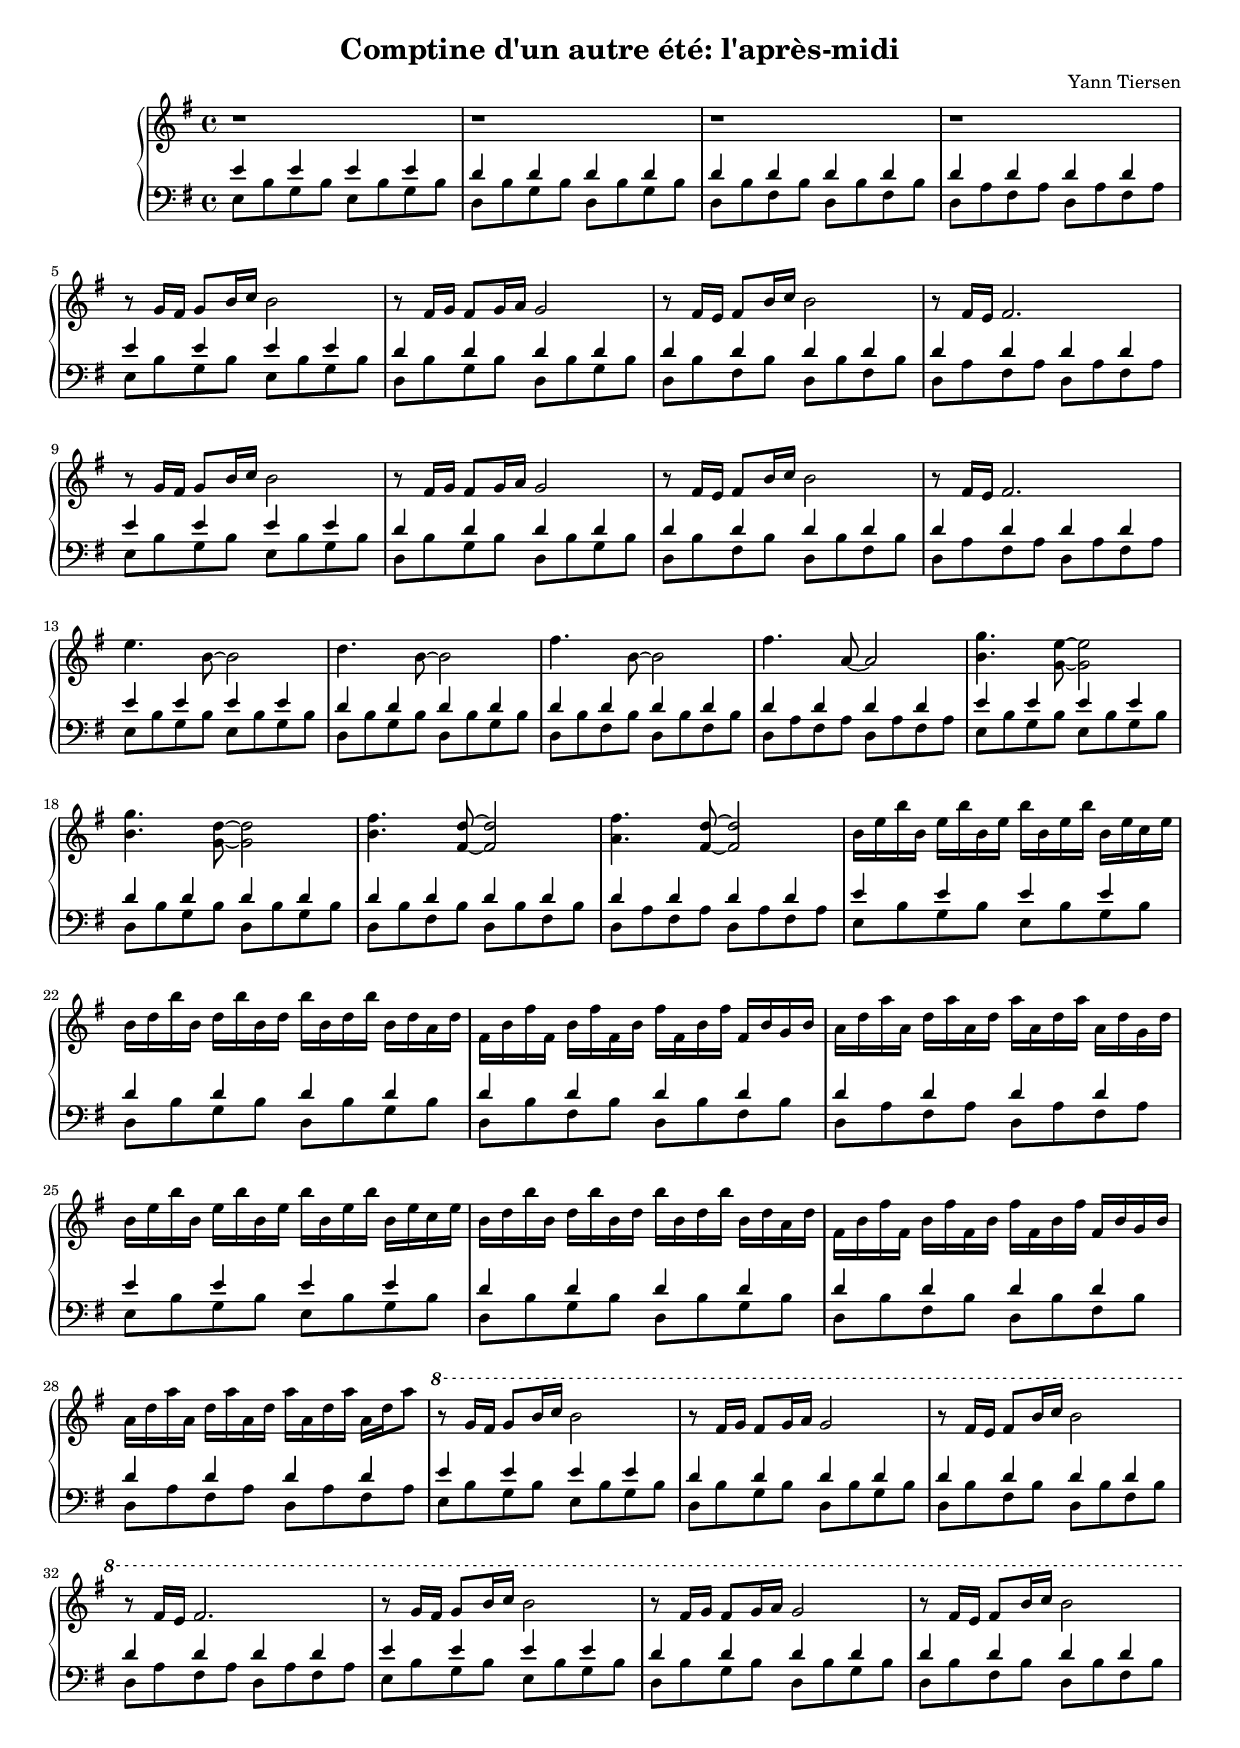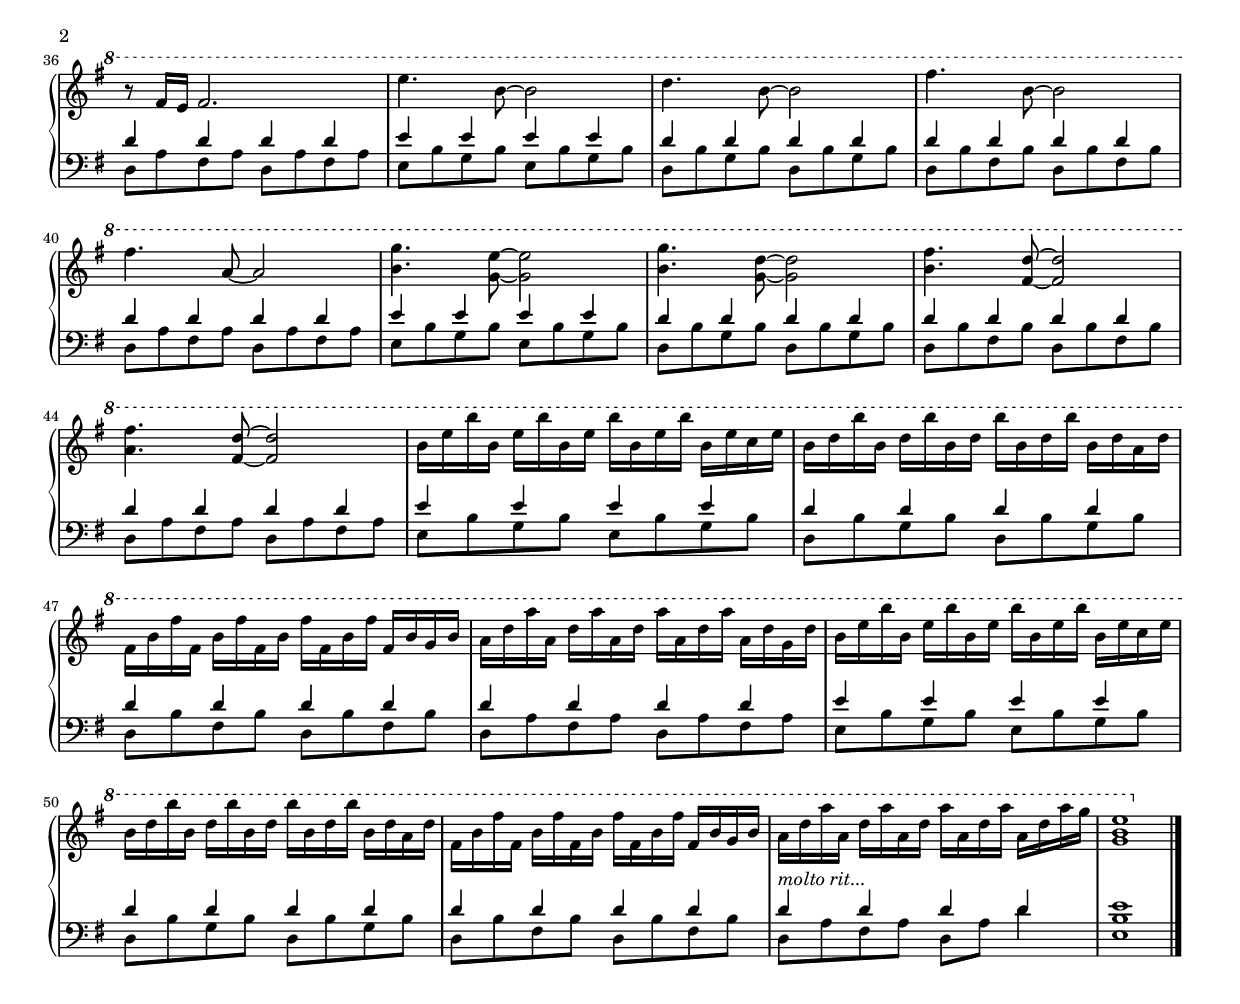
% version paper16

\version "2.12.3"

#(set-global-staff-size 16)

% Fichier des NOTES de la Comptine de Yann Tiersen

\version "2.12.3"

\header {
    composer = "Yann Tiersen"
    title = "Comptine d'un autre été: l'après-midi"
}


mainDroite =  \relative c'' {
    \clef treble
    \key g \major
    \time 4/4
        

    
    % main gauche seule.
    r1 | r1 | r1 | r1 |
    
    % doubles avec blanche, 
    r8 g16 fis g8 b16 c b2 | r8 fis16 g fis8 g16 a g2 | r8 fis16 e fis8 b16 c b2 | r8 fis16 e fis2. | 
    % répète
    r8 g16 fis g8 b16 c b2 | r8 fis16 g fis8 g16 a g2 | r8 fis16 e fis8 b16 c b2 | r8 fis16 e fis2. | 
    
    % pouing, pang noir. croche( blanche)
    e'4. b8 ~ b2 | d4. b8 ~ b2 | fis'4. b,8 ~ b2 | fis'4. a,8 ~ a2 | 
    
    % pouing, pang noir. croche( blanche)  .. doublés (à la sixte) (2 mesures par lignes)
    <b g'>4. <g e'>8 ~ <g e'>2 | <b g'>4. <g d'>8 ~ <g d'>2 |
    <b fis'>4. <fis d'>8 ~ <fis d'>2 | <a fis'>4. <fis d'>8 ~ <fis d'>2 | 
    
    % doubles (2 mesures par lignes)
    b16 e b' b, e b' b, e b' b, e b' b, e c e | b16 d b' b, d b' b, d b' b, d b' b, d a d |
    fis, b fis' fis, b fis' fis, b fis' fis, b fis' fis, b g b | a d a' a, d a' a, d a' a, d a' a, d g, d' |
    
    % doubles répétition (2 mesures par lignes)
    b16 e b' b, e b' b, e b' b, e b' b, e c e | b16 d b' b, d b' b, d b' b, d b' b, d a d |
    fis, b fis' fis, b fis' fis, b fis' fis, b fis' fis, b g b | a d a' a, d a' a, d a' a, d a' a, d a'8 |

    
    % doubles avec blanche,  répétition à l'octave (8va)
    \ottava #1
    r8 g16 fis g8 b16 c b2 | r8 fis16 g fis8 g16 a g2 | r8 fis16 e fis8 b16 c b2 | r8 fis16 e fis2. | 
    % répète
    r8 g16 fis g8 b16 c b2 | r8 fis16 g fis8 g16 a g2 | r8 fis16 e fis8 b16 c b2 | r8 fis16 e fis2. | 
    
    % pouing, pang noir. croche( blanche)  - RÉPÈTE À L'OCTAVE
    e'4. b8 ~ b2 | d4. b8 ~ b2 | fis'4. b,8 ~ b2 | fis'4. a,8 ~ a2 | 
    
    % pouing, pang noir. croche( blanche)  .. doublés (à la sixte) (2 mesures par lignes)   - RÉPÈTE À L'OCTAVE
    <b g'>4. <g e'>8 ~ <g e'>2 | <b g'>4. <g d'>8 ~ <g d'>2 |
    <b fis'>4. <fis d'>8 ~ <fis d'>2 | <a fis'>4. <fis d'>8 ~ <fis d'>2 |     
    
    % doubles (2 mesures par lignes)  - RÉPÈTE À L'OCTAVE
    b16 e b' b, e b' b, e b' b, e b' b, e c e | b16 d b' b, d b' b, d b' b, d b' b, d a d |
    fis, b fis' fis, b fis' fis, b fis' fis, b fis' fis, b g b | a d a' a, d a' a, d a' a, d a' a, d g, d' |
    
    % doubles répétition (2 mesures par lignes)  - RÉPÈTE À L'OCTAVE
    b16 e b' b, e b' b, e b' b, e b' b, e c e | b16 d b' b, d b' b, d b' b, d b' b, d a d |
    fis, b fis' fis, b fis' fis, b fis' fis, b fis' fis, b g b | a d a' a, d a' a, d a' a, d a' a, d a' g |    
    
    % mesure finale.
    <g, b e>1 \bar "|."
    
    \ottava #0
}

% voix du bas
mainGaucheVA =  \relative c {
    \clef bass
    \key g \major
    \time 4/4


    % intro main gauche seule.
    e8 b' g b e, b' g b | d, b' g b d, b' g b | d, b' fis b d, b' fis b | d, a' fis a d, a' fis a |
    
    % ptites notes m. droite.
    e8 b' g b e, b' g b | d, b' g b d, b' g b | d, b' fis b d, b' fis b | d, a' fis a d, a' fis a |
    % répète
    e8 b' g b e, b' g b | d, b' g b d, b' g b | d, b' fis b d, b' fis b | d, a' fis a d, a' fis a |
    
    % pouing, pang.... pouing, pang.
    e8 b' g b e, b' g b | d, b' g b d, b' g b | d, b' fis b d, b' fis b | d, a' fis a d, a' fis a |
    % pouing, pang doublé
    e8 b' g b e, b' g b | d, b' g b d, b' g b | d, b' fis b d, b' fis b | d, a' fis a d, a' fis a |
    
    % doubles m.d
    e8 b' g b e, b' g b | d, b' g b d, b' g b | d, b' fis b d, b' fis b | d, a' fis a d, a' fis a |
    % répète
    e8 b' g b e, b' g b | d, b' g b d, b' g b | d, b' fis b d, b' fis b | d, a' fis a d, a' fis a |


    %% Répétition avec la main droite à l'octave.

    % ptites notes m. droite.
    e8 b' g b e, b' g b | d, b' g b d, b' g b | d, b' fis b d, b' fis b | d, a' fis a d, a' fis a |
    % répète
    e8 b' g b e, b' g b | d, b' g b d, b' g b | d, b' fis b d, b' fis b | d, a' fis a d, a' fis a |
    
    % pouing, pang.... pouing, pang.
    e8 b' g b e, b' g b | d, b' g b d, b' g b | d, b' fis b d, b' fis b | d, a' fis a d, a' fis a |
    % pouing, pang doublé
    e8 b' g b e, b' g b | d, b' g b d, b' g b | d, b' fis b d, b' fis b | d, a' fis a d, a' fis a |
    
    % doubles m.d
    e8 b' g b e, b' g b | d, b' g b d, b' g b | d, b' fis b d, b' fis b | d, a' fis a d, a' fis a |
    % répète
    e8 b' g b e, b' g b | d, b' g b d, b' g b | d, b' fis b d, b' fis b | d, a' fis a d, a' d4 |
    
    % mesure finale.
    <e, b' e>1 \bar "|."
    
    
        
}

% voix du haut
mainGaucheVB =  \relative c' {
    %\clef bass
    %\key g \major
    %\time 4/4
    \stemUp
        

    % intro main gauche seule.
    e4 e e e | d d d d | d d d d | d d d d |
    
    % ptites notes m. droite.
    e4 e e e | d d d d | d d d d | d d d d |
    % répète
    e4 e e e | d d d d | d d d d | d d d d |
    
    % pouing, pang.... pouing, pang.
    e4 e e e | d d d d | d d d d | d d d d |
    % pouing, pang doublé
    e4 e e e | d d d d | d d d d | d d d d |
    
    % doubles m.d
    e4 e e e | d d d d | d d d d | d d d d |
    % répète
    e4 e e e | d d d d | d d d d | d d d d |


    %% Répétition avec la main droite à l'octave.

    % ptites notes m. droite.
    e4 e e e | d d d d | d d d d | d d d d |
    % répète
    e4 e e e | d d d d | d d d d | d d d d |
    
    % pouing, pang.... pouing, pang.
    e4 e e e | d d d d | d d d d | d d d d |
    % pouing, pang doublé
    e4 e e e | d d d d | d d d d | d d d d |
    
    % doubles m.d
    e4 e e e | d d d d | d d d d | d d d d |
    % répète
    e4 e e e | d d d d | d d d d | d^\markup \italic { molto rit... } d d d |
    
    % mesure finale.
    s1 \bar "|."

}



\score {
    \new PianoStaff <<
        \new Staff \mainDroite
        \new Staff <<
            \new Voice \mainGaucheVA \\
            \new Voice \mainGaucheVB
        >>
        
    >>
    

    \layout {
        papersize = "letter"
        interscoreline = -3\mm
        lastpagefill = 1
        interscorelinefill = 1
    }
    
  \midi {
    \context {
      \Score
      tempoWholesPerMinute = #(ly:make-moment 100 4)
      }
    }


}